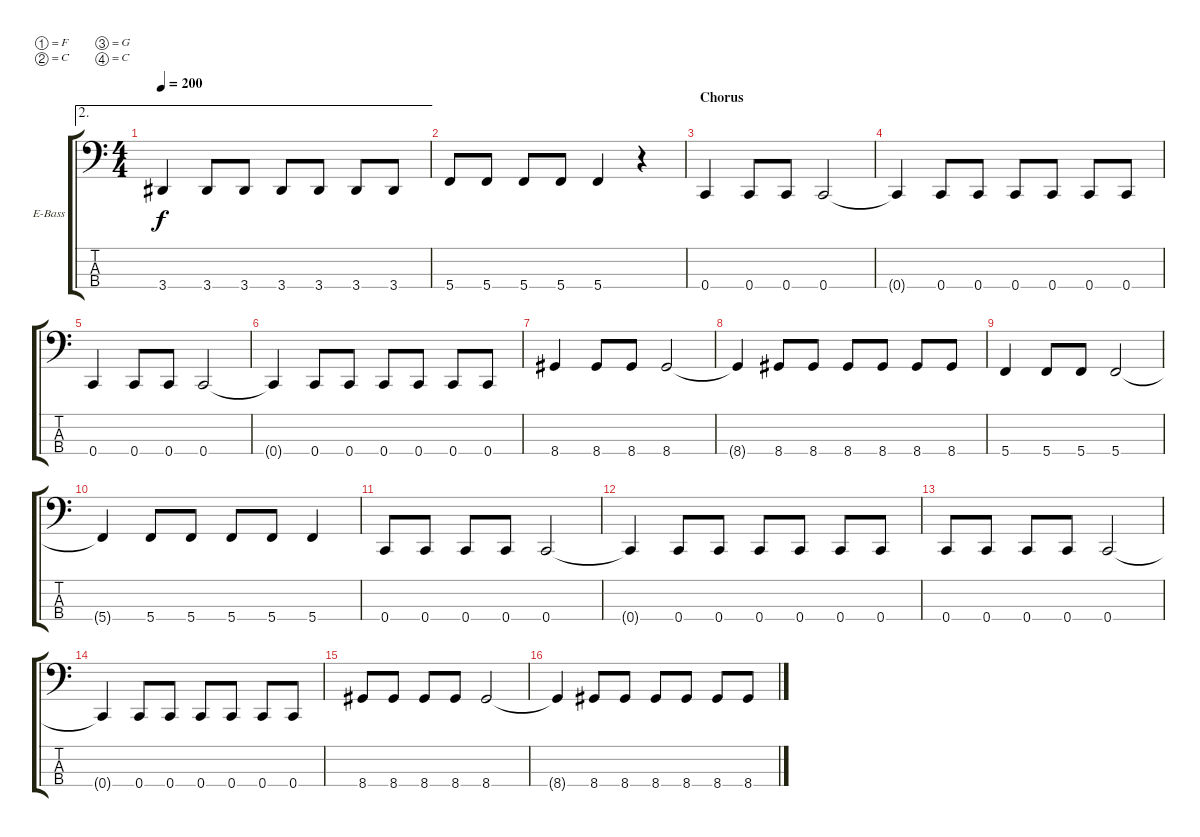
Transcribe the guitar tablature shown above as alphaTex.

\defaultSystemsLayout 4
\bracketExtendMode groupsimilarinstruments
\firstSystemTrackNameOrientation horizontal
\otherSystemsTrackNameOrientation horizontal
\track ("Electric Bass" "E-Bass") {instrument electricbassfinger}
\staff {score tabs}
\tuning (F2 C2 G1 C1)
\ae 2
\ts (4 4)
\tempo 200
\clef f4
\ks c
3.4.4{dy f} 3.4.8 3.4.8 3.4.8 3.4.8 3.4.8 3.4.8 |
5.4.8 5.4.8 5.4.8 5.4.8 5.4.4 r.4 |
\section ("" "Chorus")
0.4.4 0.4.8 0.4.8 0.4.2 |
0.4{t}.4 0.4.8 0.4.8 0.4.8 0.4.8 0.4.8 0.4.8 |
0.4.4 0.4.8 0.4.8 0.4.2 |
0.4{t}.4 0.4.8 0.4.8 0.4.8 0.4.8 0.4.8 0.4.8 |
8.4.4 8.4.8 8.4.8 8.4.2 |
8.4{t}.4 8.4.8 8.4.8 8.4.8 8.4.8 8.4.8 8.4.8 |
5.4.4 5.4.8 5.4.8 5.4.2 |
5.4{t}.4 5.4.8 5.4.8 5.4.8 5.4.8 5.4.4 |
0.4.8 0.4.8 0.4.8 0.4.8 0.4.2 |
0.4{t}.4 0.4.8 0.4.8 0.4.8 0.4.8 0.4.8 0.4.8 |
0.4.8 0.4.8 0.4.8 0.4.8 0.4.2 |
0.4{t}.4 0.4.8 0.4.8 0.4.8 0.4.8 0.4.8 0.4.8 |
8.4.8 8.4.8 8.4.8 8.4.8 8.4.2 |
8.4{t}.4 8.4.8 8.4.8 8.4.8 8.4.8 8.4.8 8.4.8
